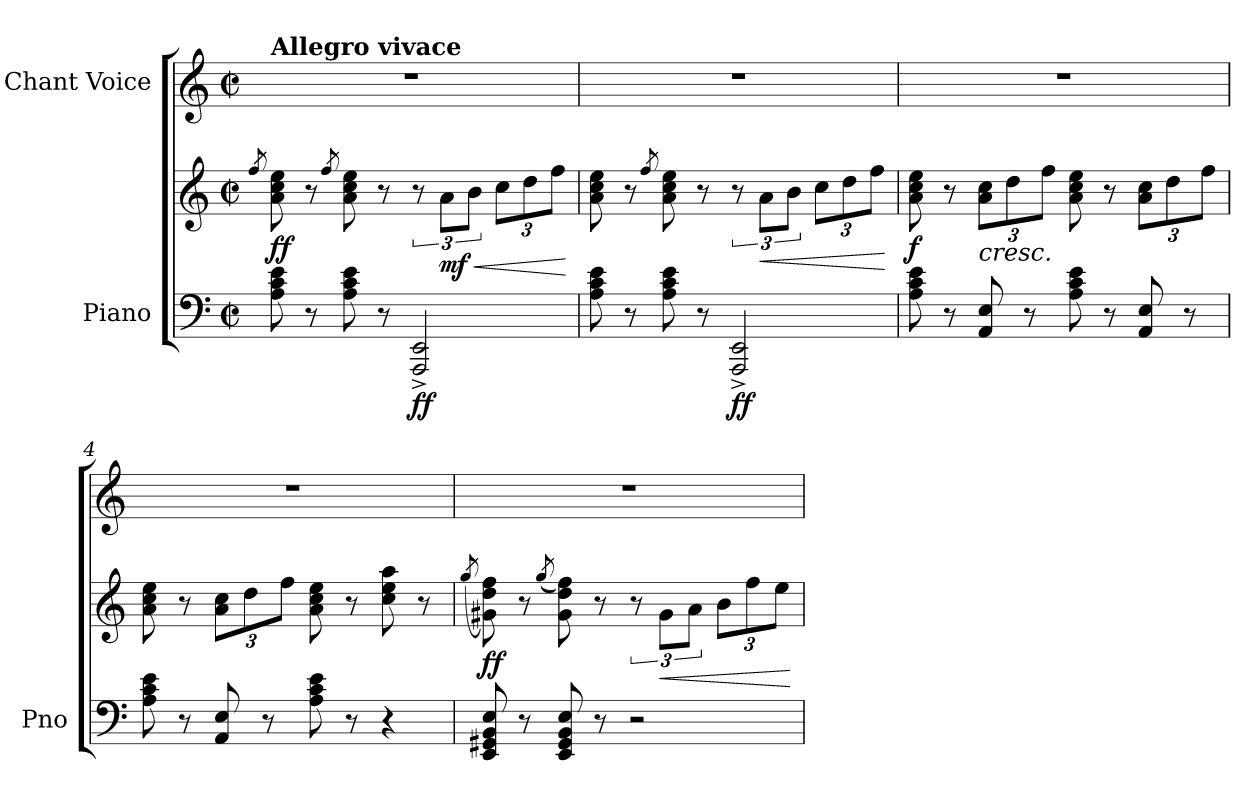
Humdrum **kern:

**kern	**kern	**dynam	**kern
*part2	*part2	*part2	*part1
*staff3	*staff2	*staff2/3	*staff1
*I"Piano	*	*	*I"Chant Voice
*I'Pno	*	*	*
*clefF4	*clefG2	*	*clefG2
*k[]	*k[]	*	*k[]
*M2/2	*M2/2	*	*M2/2
*met(c|)	*met(c|)	*	*met(c|)
*MM208	*MM208	*	*MM208
=1	=1	=1	=1
.	8qff/	.	.
!	!	!	!LO:TX:a:B:t=Allegro vivace
!	!	!LO:DY:b	!
8A\ 8c\ 8e\	8a\ 8cc\ 8ee\	ff	1r
8r	8r	.	.
.	8qff/	.	.
8A\ 8c\ 8e\	8a\ 8cc\ 8ee\	.	.
8r	8r	.	.
!	!	!LO:DY:b=2	!
2AAA/^ 2EE/^	12r	ff	.
!	!	!LO:HP:b	!
!	!	!LO:DY:n=1:b	!
.	12a\L	< mf	.
.	12b\J	.	.
.	12cc\L	.	.
.	12dd\	.	.
.	12ff\J	.	.
.	.	[	.
=2	=2	=2	=2
8A\ 8c\ 8e\	8a\ 8cc\ 8ee\	.	1r
8r	8r	.	.
.	8qff/	.	.
8A\ 8c\ 8e\	8a\ 8cc\ 8ee\	.	.
8r	8r	.	.
!	!	!LO:DY:b=2	!
2AAA/^ 2EE/^	12r	ff	.
!	!	!LO:HP:b	!
.	12a\L	<	.
.	12b\J	.	.
.	12cc\L	.	.
.	12dd\	.	.
.	12ff\J	.	.
.	.	[	.
!!LO:LB:g=z
=3	=3	=3	=3
!	!	!LO:DY:b	!
8A\ 8c\ 8e\	8a\ 8cc\ 8ee\	f	1r
8r	8r	.	.
*	*Xbrackettup	*	*
!	!LO:TX:b:i:t=cresc.	!	!
8AA/ 8E/	12a\ 12cc\L	.	.
.	12dd\	.	.
8r	.	.	.
.	12ff\J	.	.
8A\ 8c\ 8e\	8a\ 8cc\ 8ee\	.	.
8r	8r	.	.
8AA/ 8E/	12a\ 12cc\L	.	.
.	12dd\	.	.
8r	.	.	.
.	12ff\J	.	.
=4	=4	=4	=4
8A\ 8c\ 8e\	8a\ 8cc\ 8ee\	.	1r
8r	8r	.	.
8AA/ 8E/	12a\ 12cc\L	.	.
.	12dd\	.	.
8r	.	.	.
.	12ff\J	.	.
8A\ 8c\ 8e\	8a\ 8cc\ 8ee\	.	.
8r	8r	.	.
4r	8cc\ 8ee\ 8aa\	.	.
.	8r	.	.
=5	=5	=5	=5
.	(<8qgg/	.	.
!	!	!LO:DY:b	!
8EE/ 8GG#X/ 8BB/ 8E/	8g#X\ 8dd\ 8ff\)	ff	1r
8r	8r	.	.
.	(<8qgg/	.	.
8EE/ 8GG#/ 8BB/ 8E/	8g#\ 8dd\ 8ff\)	.	.
8r	8r	.	.
*	*brackettup	*	*
2r	12r	.	.
!	!	!LO:HP:b	!
.	12g#\L	<	.
.	12a\J	.	.
.	12b\L	.	.
.	12ff\	.	.
.	12ee\J	.	.
.	.	[	.
=	=	=	=
*-	*-	*-	*-
